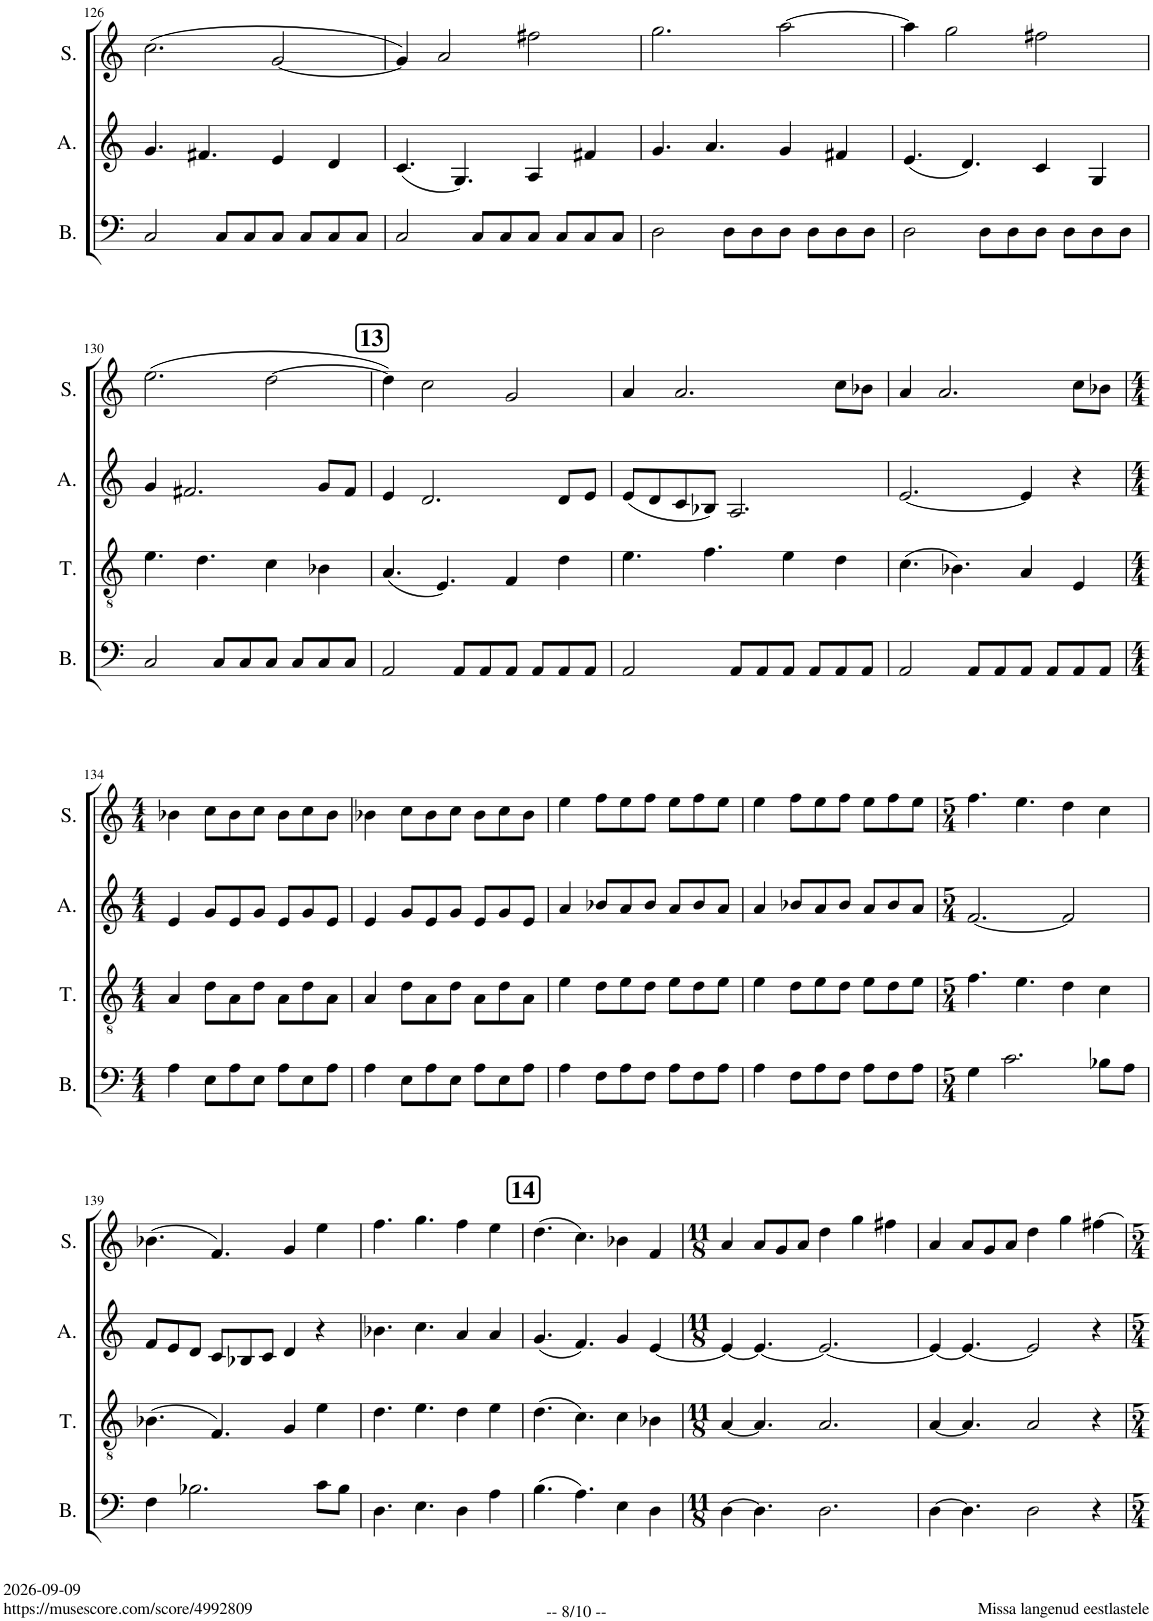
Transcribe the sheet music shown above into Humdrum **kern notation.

**kern	**kern	**kern	**kern
*part4	*part3	*part2	*part1
*staff4	*staff3	*staff2	*staff1
*I"Bass	*I"Tenor	*I"Alto	*I"Soprano
*I'B.	*I'T.	*I'A.	*I'S.
!!LO:PB:g=z
*clefF4	*clefGv2	*clefG2	*clefG2
*k[]	*k[]	*k[]	*k[]
*M5/4	*M5/4	*M5/4	*M5/4
=126	=126	=126	=126
2C/	4%5r	4.g/	(2.cc\
.	.	4.f#X/	.
8C/L	.	.	.
8C/	.	.	.
8C/J	.	4e/	[2g/
8C/L	.	.	.
8C/	.	4d/	.
8C/J	.	.	.
=127	=127	=127	=127
2C/	4%5r	(4.c/	4g/])
.	.	.	2a/
.	.	4.G/)	.
8C/L	.	.	.
8C/	.	.	.
8C/J	.	4A/	2ff#X\
8C/L	.	.	.
8C/	.	4f#X/	.
8C/J	.	.	.
=128	=128	=128	=128
2D\	4%5r	4.g/	2.gg\
.	.	4.a/	.
8D\L	.	.	.
8D\	.	.	.
8D\J	.	4g/	[2aa\
8D\L	.	.	.
8D\	.	4f#X/	.
8D\J	.	.	.
=129	=129	=129	=129
2D\	4%5r	(4.e/	4aa\]
.	.	.	2gg\
.	.	4.d/)	.
8D\L	.	.	.
8D\	.	.	.
8D\J	.	4c/	2ff#X\
8D\L	.	.	.
8D\	.	4G/	.
8D\J	.	.	.
!!LO:LB:g=z
=130	=130	=130	=130
2C/	4.e\	4g/	(2.ee\
.	.	2.f#X/	.
.	4.d\	.	.
8C/L	.	.	.
8C/	.	.	.
8C/J	4c\	.	[2dd\
8C/L	.	.	.
8C/	4B-X\	8g/L	.
8C/J	.	8f#/J	.
=131	=131	=131	=131
2AA/	(4.A/	4e/	4dd\])
.	.	2.d/	2cc\
.	4.E/)	.	.
8AA/L	.	.	.
8AA/	.	.	.
8AA/J	4F/	.	2g/
8AA/L	.	.	.
8AA/	4d\	8d/L	.
8AA/J	.	8e/J	.
=132	=132	=132	=132
2AA/	4.e\	(8e/L	4a/
.	.	8d/	.
.	.	8c/	2.a/
.	4.f\	8B-X/J)	.
8AA/L	.	2.A/	.
8AA/	.	.	.
8AA/J	4e\	.	.
8AA/L	.	.	.
8AA/	4d\	.	8cc\L
8AA/J	.	.	8b-X\J
=133	=133	=133	=133
2AA/	(4.c\	[2.e/	4a/
.	.	.	2.a/
.	4.B-X\)	.	.
8AA/L	.	.	.
8AA/	.	.	.
8AA/J	4A/	4e/]	.
8AA/L	.	.	.
8AA/	4E/	4r	8cc\L
8AA/J	.	.	8b-X\J
!!LO:LB:g=z
=134	=134	=134	=134
*M4/4	*M4/4	*M4/4	*M4/4
4A\	4A/	4e/	4b-X\
8E\L	8d\L	8g/L	8cc\L
8A\	8A\	8e/	8b-\
8E\J	8d\J	8g/J	8cc\J
8A\L	8A\L	8e/L	8b-\L
8E\	8d\	8g/	8cc\
8A\J	8A\J	8e/J	8b-\J
=135	=135	=135	=135
4A\	4A/	4e/	4b-X\
8E\L	8d\L	8g/L	8cc\L
8A\	8A\	8e/	8b-\
8E\J	8d\J	8g/J	8cc\J
8A\L	8A\L	8e/L	8b-\L
8E\	8d\	8g/	8cc\
8A\J	8A\J	8e/J	8b-\J
=136	=136	=136	=136
4A\	4e\	4a/	4ee\
8F\L	8d\L	8b-X/L	8ff\L
8A\	8e\	8a/	8ee\
8F\J	8d\J	8b-/J	8ff\J
8A\L	8e\L	8a/L	8ee\L
8F\	8d\	8b-/	8ff\
8A\J	8e\J	8a/J	8ee\J
=137	=137	=137	=137
4A\	4e\	4a/	4ee\
8F\L	8d\L	8b-X/L	8ff\L
8A\	8e\	8a/	8ee\
8F\J	8d\J	8b-/J	8ff\J
8A\L	8e\L	8a/L	8ee\L
8F\	8d\	8b-/	8ff\
8A\J	8e\J	8a/J	8ee\J
=138	=138	=138	=138
*M5/4	*M5/4	*M5/4	*M5/4
4G\	4.f\	[2.f/	4.ff\
2.c\	.	.	.
.	4.e\	.	4.ee\
.	4d\	2f/]	4dd\
8B-X\L	4c\	.	4cc\
8A\J	.	.	.
!!LO:LB:g=z
=139	=139	=139	=139
4F\	(4.B-X\	8f/L	(4.b-X\
.	.	8e/	.
2.B-X\	.	8d/J	.
.	4.F/)	8c/L	4.f/)
.	.	8B-X/	.
.	.	8c/J	.
.	4G/	4d/	4g/
8c\L	4e\	4r	4ee\
8B-\J	.	.	.
=140	=140	=140	=140
4.D\	4.d\	4.b-X\	4.ff\
4.E\	4.e\	4.cc\	4.gg\
4D\	4d\	4a/	4ff\
4A\	4e\	4a/	4ee\
=141	=141	=141	=141
(4.B\	(4.d\	(4.g/	(4.dd\
4.A\)	4.c\)	4.f/)	4.cc\)
4E\	4c\	4g/	4b-X\
4D\	4B-X\	[4e/	4f/
=142	=142	=142	=142
*M11/8	*M11/8	*M11/8	*M11/8
[4D\	[4A/	4e/_	4a/
4.D\]	4.A/]	4.e/_	8a/L
.	.	.	8g/
.	.	.	8a/J
2.D\	2.A/	2.e/_	4dd\
.	.	.	4gg\
.	.	.	4ff#X\
=143	=143	=143	=143
[4D\	[4A/	4e/_	4a/
4.D\]	4.A/]	4.e/_	8a/L
.	.	.	8g/
.	.	.	8a/J
2D\	2A/	2e/]	4dd\
.	.	.	4gg\
4r	4r	4r	[4ff#X\
=	=	=	=
*-	*-	*-	*-
